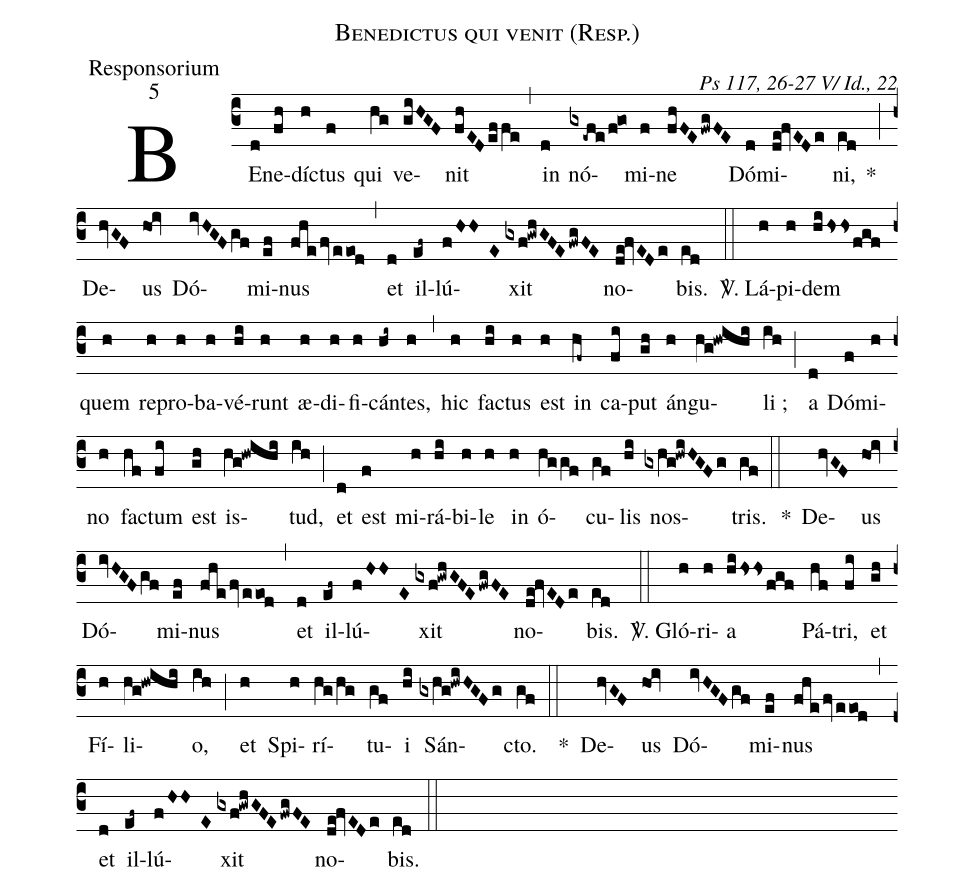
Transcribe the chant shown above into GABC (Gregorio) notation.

name:Benedictus qui venit (Resp.);
office-part:Responsorium;
mode:5;
commentary:Ps 117, 26-27 V/ Id., 22;
%%
(c3)BE(d)ne(fh)díc(h)tus(f) qui(hg) ve(giHGF)nit(fhEDeffe) (,) in(d) nó(gx-efe/f!go)mi(f)ne(fhFE/fwgFE) Dó(d)mi(de!fvEDe)ni,(ed) *(;) De(hvGF)us(hoi) Dó(ivHGFgf)mi(ef)nus(fhe/fv/eeod) (,) et(d) il(ef~)lú(fHHE)xit(gxf!gwhGFE/fwgFE) no(de!fvEDe)bis.(ed) (::)

<sp>V/</sp>. Lá(h)pi(h)dem(hi/hssfgf) quem(h) re(h)pro(h)ba(h)vé(hi)runt(h) æ(h)di(h)fi(h)cán(hi~)tes,(h) (,) hic(h) fac(hi)tus(h) est(h) in(hf~) ca(fi)put(gh) án(h)gu(hg!hwihi)li ;(ih) (;) a(d) Dó(f)mi(h)no(h) fac(hf)tum(fi) est(gh) is(hg!hwihi)tud,(ih) (;) et(d) est(f) mi(h)rá(hi)bi(h)le(h) in(h) ó(hg/gf)cu(gf)lis(hi) nos(gxhg!hwiHGFg)tris.(gf) (::)
*() De(hvGF)us(hoi) Dó(ivHGFgf)mi(ef)nus(fhe/fv/eeod) (,) et(d) il(ef~)lú(fHHE)xit(gxf!gwhGFE/fwgFE) no(de!fvEDe)bis.(ed) (::)

<sp>V/</sp>. Gló(h)ri(h)a(hi/hss/fgf) Pá(hf)tri,(fi) et(gh) Fí(h)li(hg!hwihi)o,(ih) (;) et(h) Spi(h)rí(hg/hg)tu(gf)i(hi) Sán(gxhg!hwiHGFg)cto.(gf) (::)
*() De(hvGF)us(hoi) Dó(ivHGFgf)mi(ef)nus(fhe/fv/eeod) (,) et(d) il(ef~)lú(fHHE)xit(gxf!gwhGFE/fwgFE) no(de!fvEDe)bis.(ed) (::)
